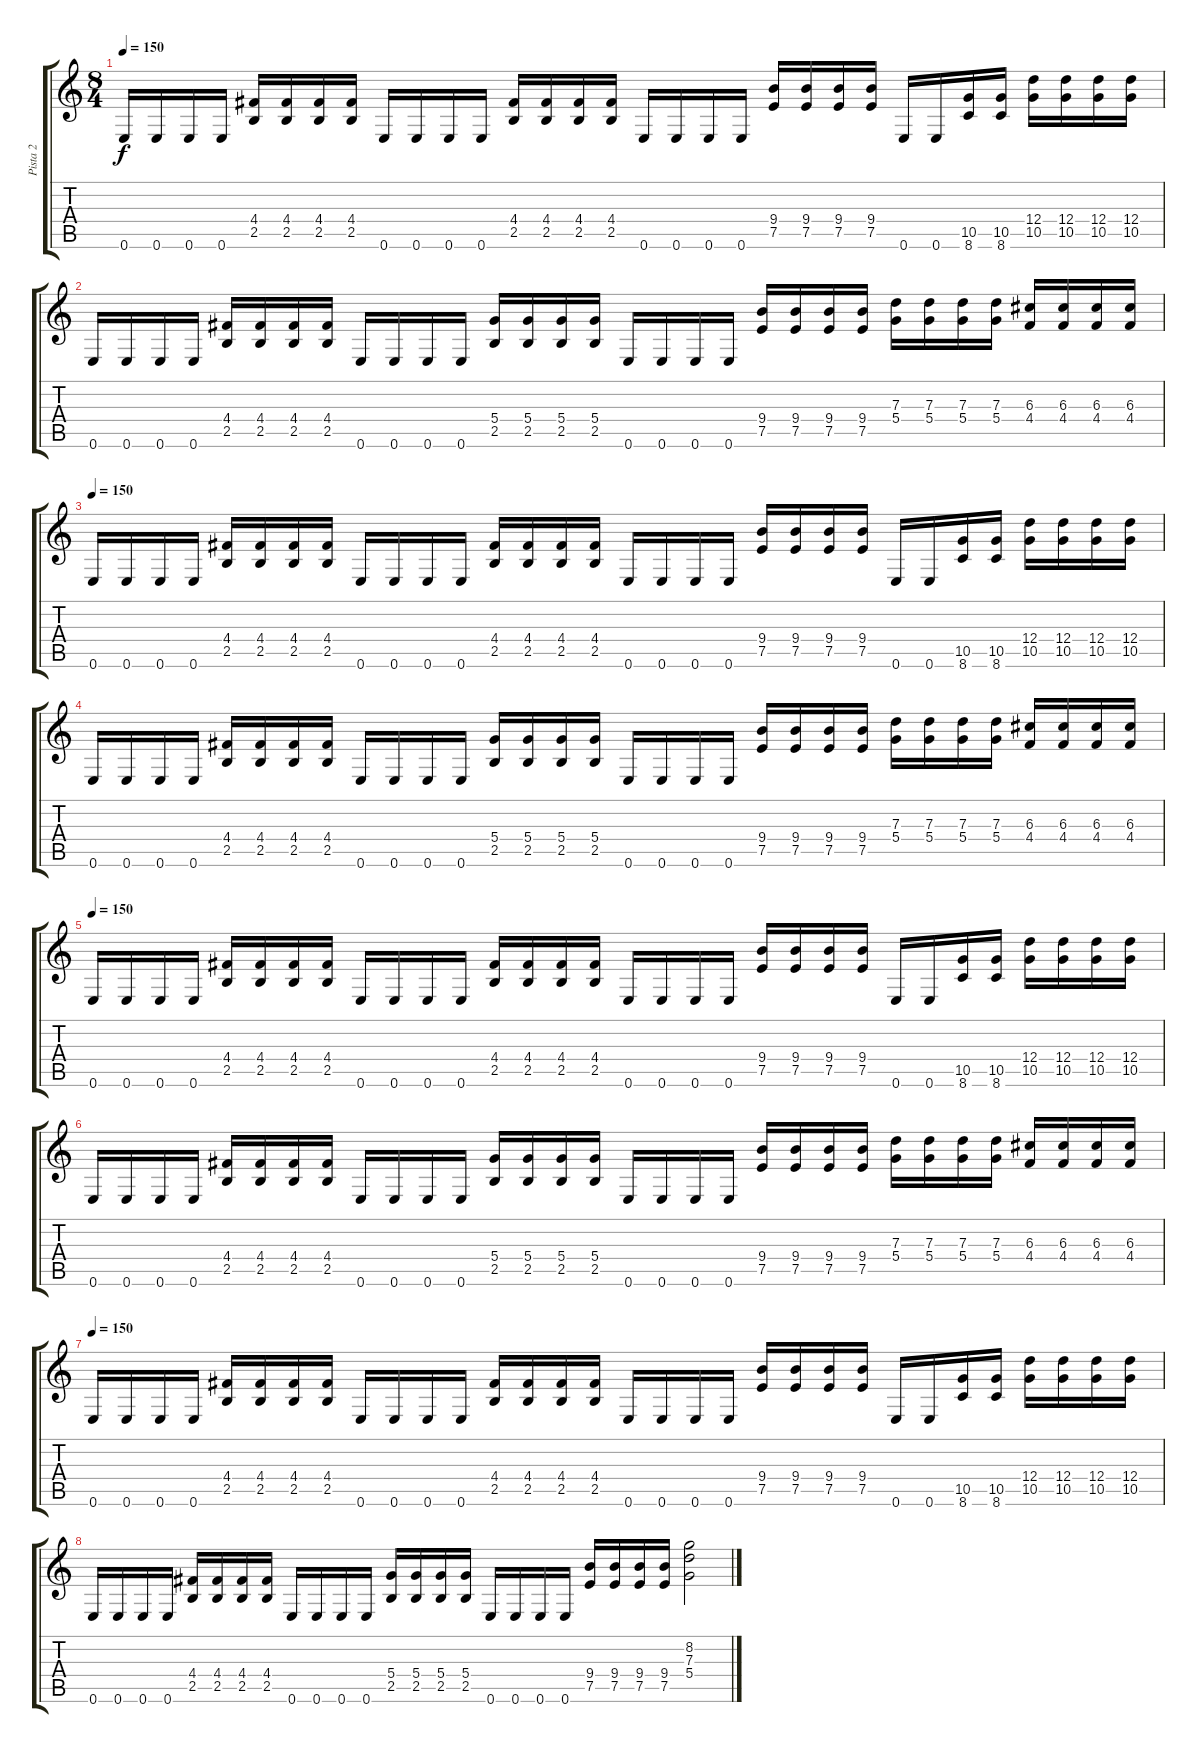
\track ("Pista 2" "Pista 2") {instrument distortionguitar}
\staff {score tabs}
\tuning (E4 B3 G3 D3 A2 E2) {hide}
\ts (8 4)
\tempo 150
\clef g2
\ks c
0.6.16{dy f} 0.6.16 0.6.16 0.6.16 (4.4 2.5).16 (4.4 2.5).16 (4.4 2.5).16 (4.4 2.5).16 0.6.16 0.6.16 0.6.16 0.6.16 (4.4 2.5).16 (4.4 2.5).16 (4.4 2.5).16 (4.4 2.5).16 0.6.16 0.6.16 0.6.16 0.6.16 (9.4 7.5).16 (9.4 7.5).16 (9.4 7.5).16 (9.4 7.5).16 0.6.16 0.6.16 (10.5 8.6).16 (10.5 8.6).16 (12.4 10.5).16 (12.4 10.5).16 (12.4 10.5).16 (12.4 10.5).16 |
0.6.16 0.6.16 0.6.16 0.6.16 (4.4 2.5).16 (4.4 2.5).16 (4.4 2.5).16 (4.4 2.5).16 0.6.16 0.6.16 0.6.16 0.6.16 (5.4 2.5).16 (5.4 2.5).16 (5.4 2.5).16 (5.4 2.5).16 0.6.16 0.6.16 0.6.16 0.6.16 (9.4 7.5).16 (9.4 7.5).16 (9.4 7.5).16 (9.4 7.5).16 (7.3 5.4).16 (7.3 5.4).16 (7.3 5.4).16 (7.3 5.4).16 (6.3 4.4).16 (6.3 4.4).16 (6.3 4.4).16 (6.3 4.4).16 |
\tempo 150
0.6.16 0.6.16 0.6.16 0.6.16 (4.4 2.5).16 (4.4 2.5).16 (4.4 2.5).16 (4.4 2.5).16 0.6.16 0.6.16 0.6.16 0.6.16 (4.4 2.5).16 (4.4 2.5).16 (4.4 2.5).16 (4.4 2.5).16 0.6.16 0.6.16 0.6.16 0.6.16 (9.4 7.5).16 (9.4 7.5).16 (9.4 7.5).16 (9.4 7.5).16 0.6.16 0.6.16 (10.5 8.6).16 (10.5 8.6).16 (12.4 10.5).16 (12.4 10.5).16 (12.4 10.5).16 (12.4 10.5).16 |
0.6.16 0.6.16 0.6.16 0.6.16 (4.4 2.5).16 (4.4 2.5).16 (4.4 2.5).16 (4.4 2.5).16 0.6.16 0.6.16 0.6.16 0.6.16 (5.4 2.5).16 (5.4 2.5).16 (5.4 2.5).16 (5.4 2.5).16 0.6.16 0.6.16 0.6.16 0.6.16 (9.4 7.5).16 (9.4 7.5).16 (9.4 7.5).16 (9.4 7.5).16 (7.3 5.4).16 (7.3 5.4).16 (7.3 5.4).16 (7.3 5.4).16 (6.3 4.4).16 (6.3 4.4).16 (6.3 4.4).16 (6.3 4.4).16 |
\tempo 150
0.6.16 0.6.16 0.6.16 0.6.16 (4.4 2.5).16 (4.4 2.5).16 (4.4 2.5).16 (4.4 2.5).16 0.6.16 0.6.16 0.6.16 0.6.16 (4.4 2.5).16 (4.4 2.5).16 (4.4 2.5).16 (4.4 2.5).16 0.6.16 0.6.16 0.6.16 0.6.16 (9.4 7.5).16 (9.4 7.5).16 (9.4 7.5).16 (9.4 7.5).16 0.6.16 0.6.16 (10.5 8.6).16 (10.5 8.6).16 (12.4 10.5).16 (12.4 10.5).16 (12.4 10.5).16 (12.4 10.5).16 |
0.6.16 0.6.16 0.6.16 0.6.16 (4.4 2.5).16 (4.4 2.5).16 (4.4 2.5).16 (4.4 2.5).16 0.6.16 0.6.16 0.6.16 0.6.16 (5.4 2.5).16 (5.4 2.5).16 (5.4 2.5).16 (5.4 2.5).16 0.6.16 0.6.16 0.6.16 0.6.16 (9.4 7.5).16 (9.4 7.5).16 (9.4 7.5).16 (9.4 7.5).16 (7.3 5.4).16 (7.3 5.4).16 (7.3 5.4).16 (7.3 5.4).16 (6.3 4.4).16 (6.3 4.4).16 (6.3 4.4).16 (6.3 4.4).16 |
\tempo 150
0.6.16 0.6.16 0.6.16 0.6.16 (4.4 2.5).16 (4.4 2.5).16 (4.4 2.5).16 (4.4 2.5).16 0.6.16 0.6.16 0.6.16 0.6.16 (4.4 2.5).16 (4.4 2.5).16 (4.4 2.5).16 (4.4 2.5).16 0.6.16 0.6.16 0.6.16 0.6.16 (9.4 7.5).16 (9.4 7.5).16 (9.4 7.5).16 (9.4 7.5).16 0.6.16 0.6.16 (10.5 8.6).16 (10.5 8.6).16 (12.4 10.5).16 (12.4 10.5).16 (12.4 10.5).16 (12.4 10.5).16 |
0.6.16 0.6.16 0.6.16 0.6.16 (4.4 2.5).16 (4.4 2.5).16 (4.4 2.5).16 (4.4 2.5).16 0.6.16 0.6.16 0.6.16 0.6.16 (5.4 2.5).16 (5.4 2.5).16 (5.4 2.5).16 (5.4 2.5).16 0.6.16 0.6.16 0.6.16 0.6.16 (9.4 7.5).16 (9.4 7.5).16 (9.4 7.5).16 (9.4 7.5).16 (8.2 7.3 5.4).2
